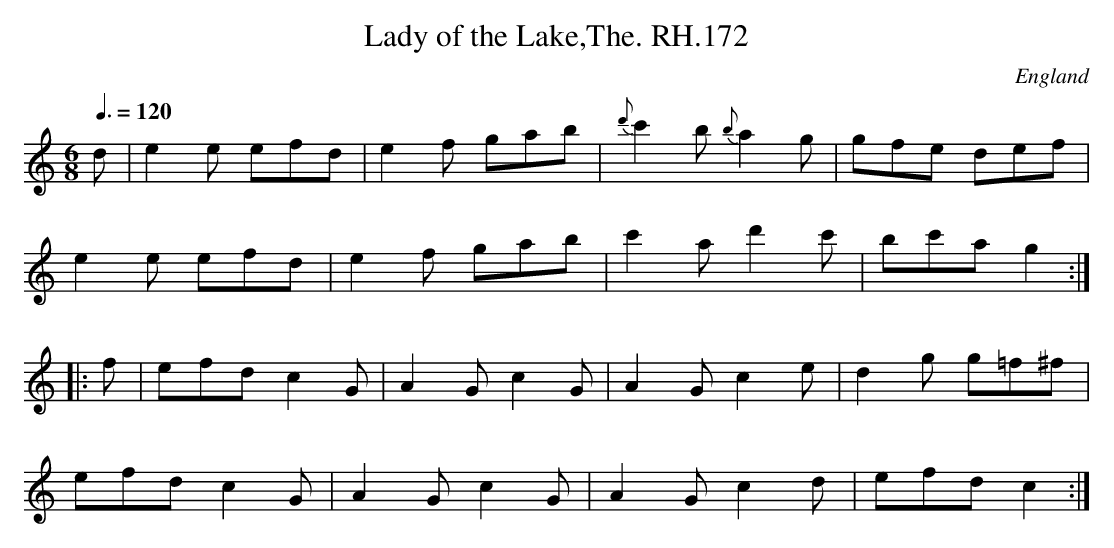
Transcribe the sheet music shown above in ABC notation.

X:1
T:Lady of the Lake,The. RH.172
O:England
M:6/8
L:1/8
Q:3/8=120
K:C major
d|e2e efd|e2f gab|\
{d'}c'2b {b}a2g|gfe def|!
e2e efd|e2f gab|c'2a d'2c'|bc'a g2:|!
|:f|efd c2G|A2G c2G|A2G c2e|d2g g=f^f|!
efd c2G|A2G c2G|A2G c2d|efd c2:|
